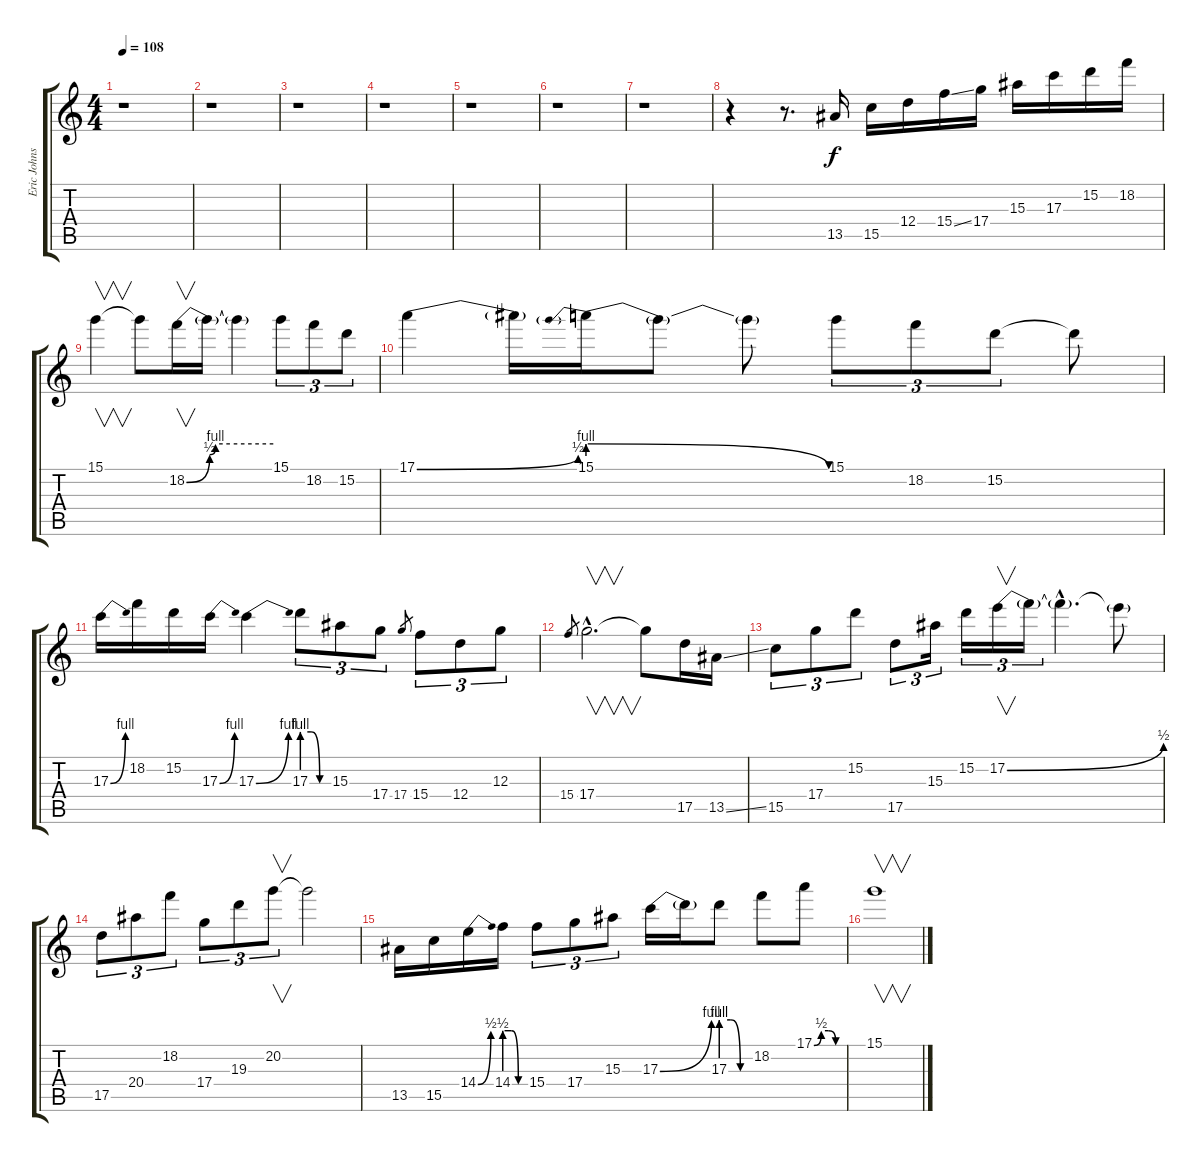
\track ("Eric Johnson [Solo]" "Eric Johns") {instrument overdrivenguitar}
\staff {score tabs}
\tuning (E4 B3 G3 D3 A2 E2) {hide}
\ts (4 4)
\tempo 108
\clef g2
\ks c
r.1{dy f} |
r.1 |
r.1 |
r.1 |
r.1 |
r.1 |
r.1 |
r.4 r.8{d} 13.5.16 15.5.16 12.4.16 15.4{ss}.16 17.4.16 15.3.16 17.3.16 15.2.16 18.2.16 |
15.1.4{v} 15.1{t}.8 18.2{be (custom 0 0 16 2 20 4 30 4 60 4)}.16{v} 18.2{t}.16 18.2{t}.4 15.1.8{tu (3 2)} 18.2.8{tu (3 2)} 15.2.8{tu (3 2)} |
17.1{be (bend 0 0 60 2)}.4 17.1{t}.16 15.1{be (prebendrelease 0 4 60 0)}.16 15.1{t}.8 15.1{t}.8 15.1.8{tu (3 2)} 18.2.8{tu (3 2)} 15.2.8{tu (3 2)} 15.2{t}.8 |
17.3{be (bend 0 0 60 4)}.16 18.2.16 15.2.16 17.3{be (bend 0 0 60 4)}.16 17.3{be (bend 0 0 60 4)}.4 17.3{be (custom 0 4 20 4 40 0 60 0)}.8{tu (3 2)} 15.3.8{tu (3 2)} 17.4.8{tu (3 2)} 17.4.8{gr} 15.4.8{tu (3 2)} 12.4.8{tu (3 2)} 12.3.8{tu (3 2)} |
15.4.8{gr} 17.4{hac}.2{v d} 17.4{t}.8 17.5.16 13.5{ss}.16 |
15.5.8{tu (3 2)} 17.4.8{tu (3 2)} 15.2.8{tu (3 2)} 17.5.8{tu (3 2)} 15.3.16{tu (3 2)} 15.2.16{tu (3 2)} 17.2{be (bend 0 0 60 2)}.16{v tu (3 2)} 17.2{t}.16{tu (3 2)} 17.2{hac t}.4{d} 17.2{t}.8 |
17.5.8{tu (3 2)} 20.4.8{tu (3 2)} 18.2.8{tu (3 2)} 17.4.8{tu (3 2)} 19.3.8{tu (3 2)} 20.2.8{v tu (3 2)} 20.2{t}.2 |
13.5.16 15.5.16 14.4{be (bend 0 0 60 2)}.16 14.4{be (custom 0 2 20 2 40 0 60 0)}.16 15.4.8{tu (3 2)} 17.4.8{tu (3 2)} 15.3.8{tu (3 2)} 17.3{be (bend 0 0 60 4)}.16 17.3{t}.16 17.3{be (custom 0 4 20 4 40 0 60 0)}.8 18.2.8 17.1{be (custom 0 0 15 2 30 2 45 0 60 0)}.8 |
15.1.1{v}
